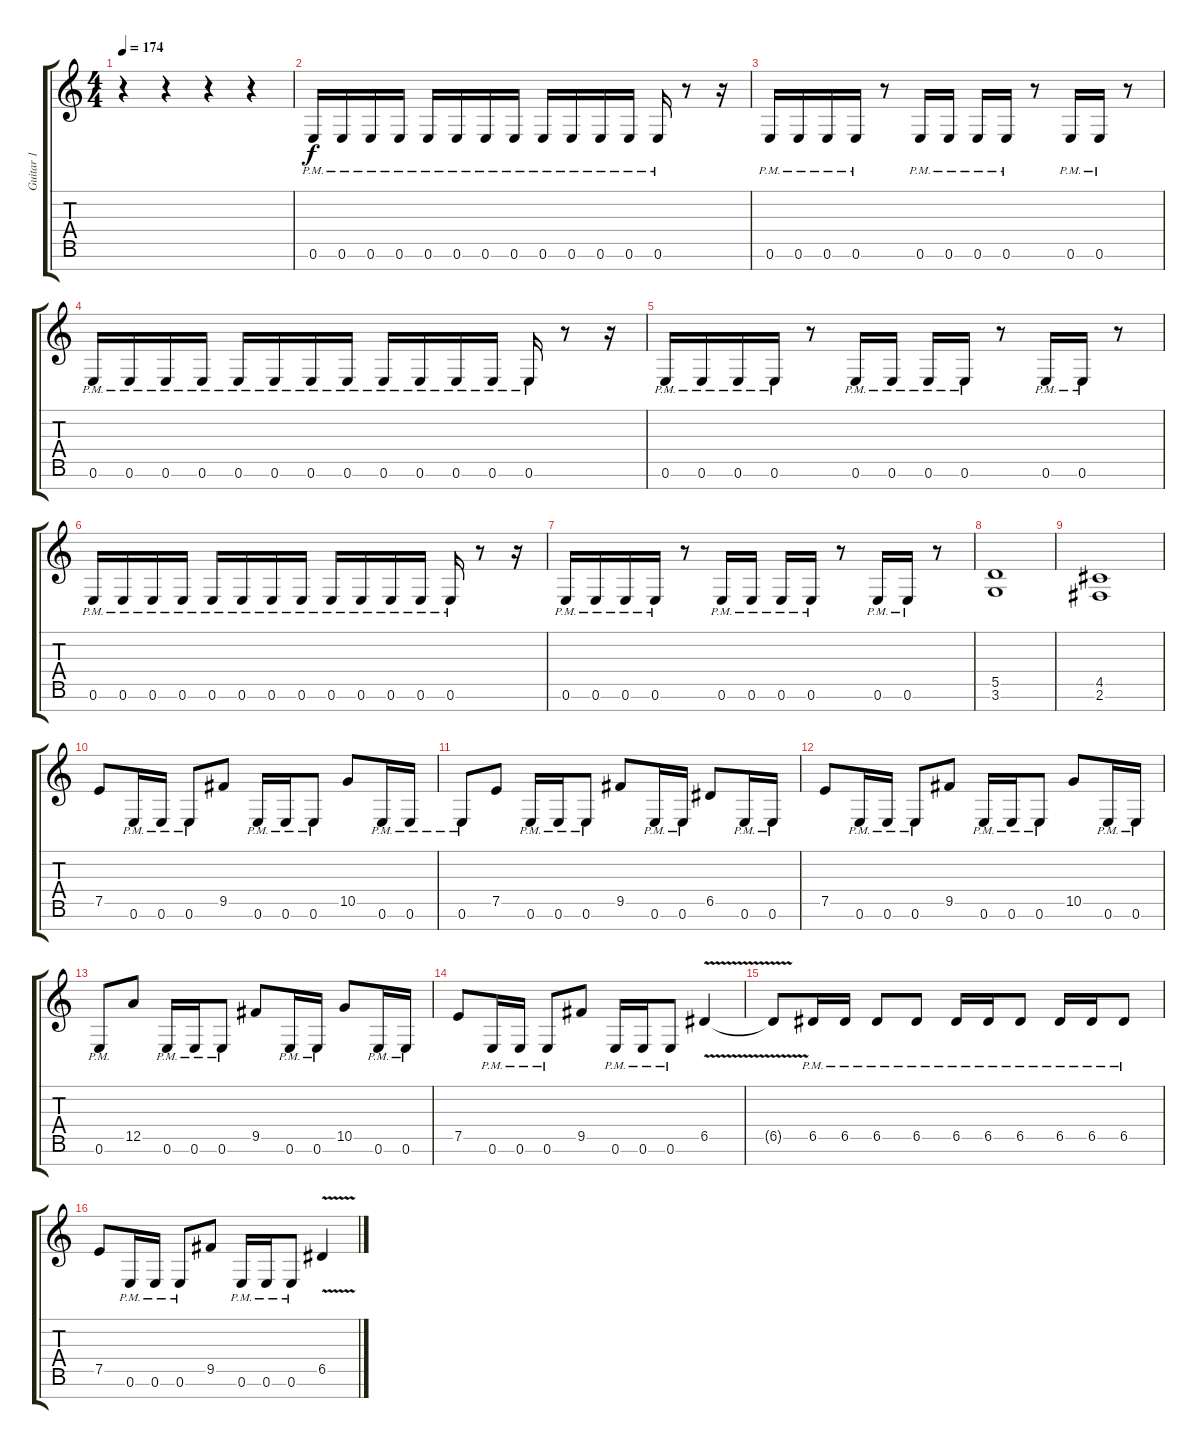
\track ("Guitar 1" "Guitar 1") {instrument distortionguitar}
\staff {score tabs}
\tuning (E4 B3 G3 D3 A2 E2 B1) {hide}
\ts (4 4)
\tempo 174
\clef g2
\ks c
r.4{dy f instrument distortionguitar} r.4 r.4 r.4 |
0.6{pm}.16 0.6{pm}.16 0.6{pm}.16 0.6{pm}.16 0.6{pm}.16 0.6{pm}.16 0.6{pm}.16 0.6{pm}.16 0.6{pm}.16 0.6{pm}.16 0.6{pm}.16 0.6{pm}.16 0.6{pm}.16 r.8 r.16 |
0.6{pm}.16 0.6{pm}.16 0.6{pm}.16 0.6{pm}.16 r.8 0.6{pm}.16 0.6{pm}.16 0.6{pm}.16 0.6{pm}.16 r.8 0.6{pm}.16 0.6{pm}.16 r.8 |
0.6{pm}.16 0.6{pm}.16 0.6{pm}.16 0.6{pm}.16 0.6{pm}.16 0.6{pm}.16 0.6{pm}.16 0.6{pm}.16 0.6{pm}.16 0.6{pm}.16 0.6{pm}.16 0.6{pm}.16 0.6{pm}.16 r.8 r.16 |
0.6{pm}.16 0.6{pm}.16 0.6{pm}.16 0.6{pm}.16 r.8 0.6{pm}.16 0.6{pm}.16 0.6{pm}.16 0.6{pm}.16 r.8 0.6{pm}.16 0.6{pm}.16 r.8 |
0.6{pm}.16 0.6{pm}.16 0.6{pm}.16 0.6{pm}.16 0.6{pm}.16 0.6{pm}.16 0.6{pm}.16 0.6{pm}.16 0.6{pm}.16 0.6{pm}.16 0.6{pm}.16 0.6{pm}.16 0.6{pm}.16 r.8 r.16 |
0.6{pm}.16 0.6{pm}.16 0.6{pm}.16 0.6{pm}.16 r.8 0.6{pm}.16 0.6{pm}.16 0.6{pm}.16 0.6{pm}.16 r.8 0.6{pm}.16 0.6{pm}.16 r.8 |
(5.5 3.6).1 |
(4.5 2.6).1 |
7.5.8 0.6{pm}.16 0.6{pm}.16 0.6{pm}.8 9.5.8 0.6{pm}.16 0.6{pm}.16 0.6{pm}.8 10.5.8 0.6{pm}.16 0.6{pm}.16 |
0.6{pm}.8 7.5.8 0.6{pm}.16 0.6{pm}.16 0.6{pm}.8 9.5.8 0.6{pm}.16 0.6{pm}.16 6.5.8 0.6{pm}.16 0.6{pm}.16 |
7.5.8 0.6{pm}.16 0.6{pm}.16 0.6{pm}.8 9.5.8 0.6{pm}.16 0.6{pm}.16 0.6{pm}.8 10.5.8 0.6{pm}.16 0.6{pm}.16 |
0.6{pm}.8 12.5.8 0.6{pm}.16 0.6{pm}.16 0.6{pm}.8 9.5.8 0.6{pm}.16 0.6{pm}.16 10.5.8 0.6{pm}.16 0.6{pm}.16 |
7.5.8 0.6{pm}.16 0.6{pm}.16 0.6{pm}.8 9.5.8 0.6{pm}.16 0.6{pm}.16 0.6{pm}.8 6.5{v}.4 |
6.5{t}.8 6.5{pm}.16 6.5{pm}.16 6.5{pm}.8 6.5{pm}.8 6.5{pm}.16 6.5{pm}.16 6.5{pm}.8 6.5{pm}.16 6.5{pm}.16 6.5{pm}.8 |
7.5.8 0.6{pm}.16 0.6{pm}.16 0.6{pm}.8 9.5.8 0.6{pm}.16 0.6{pm}.16 0.6{pm}.8 6.5{v}.4
